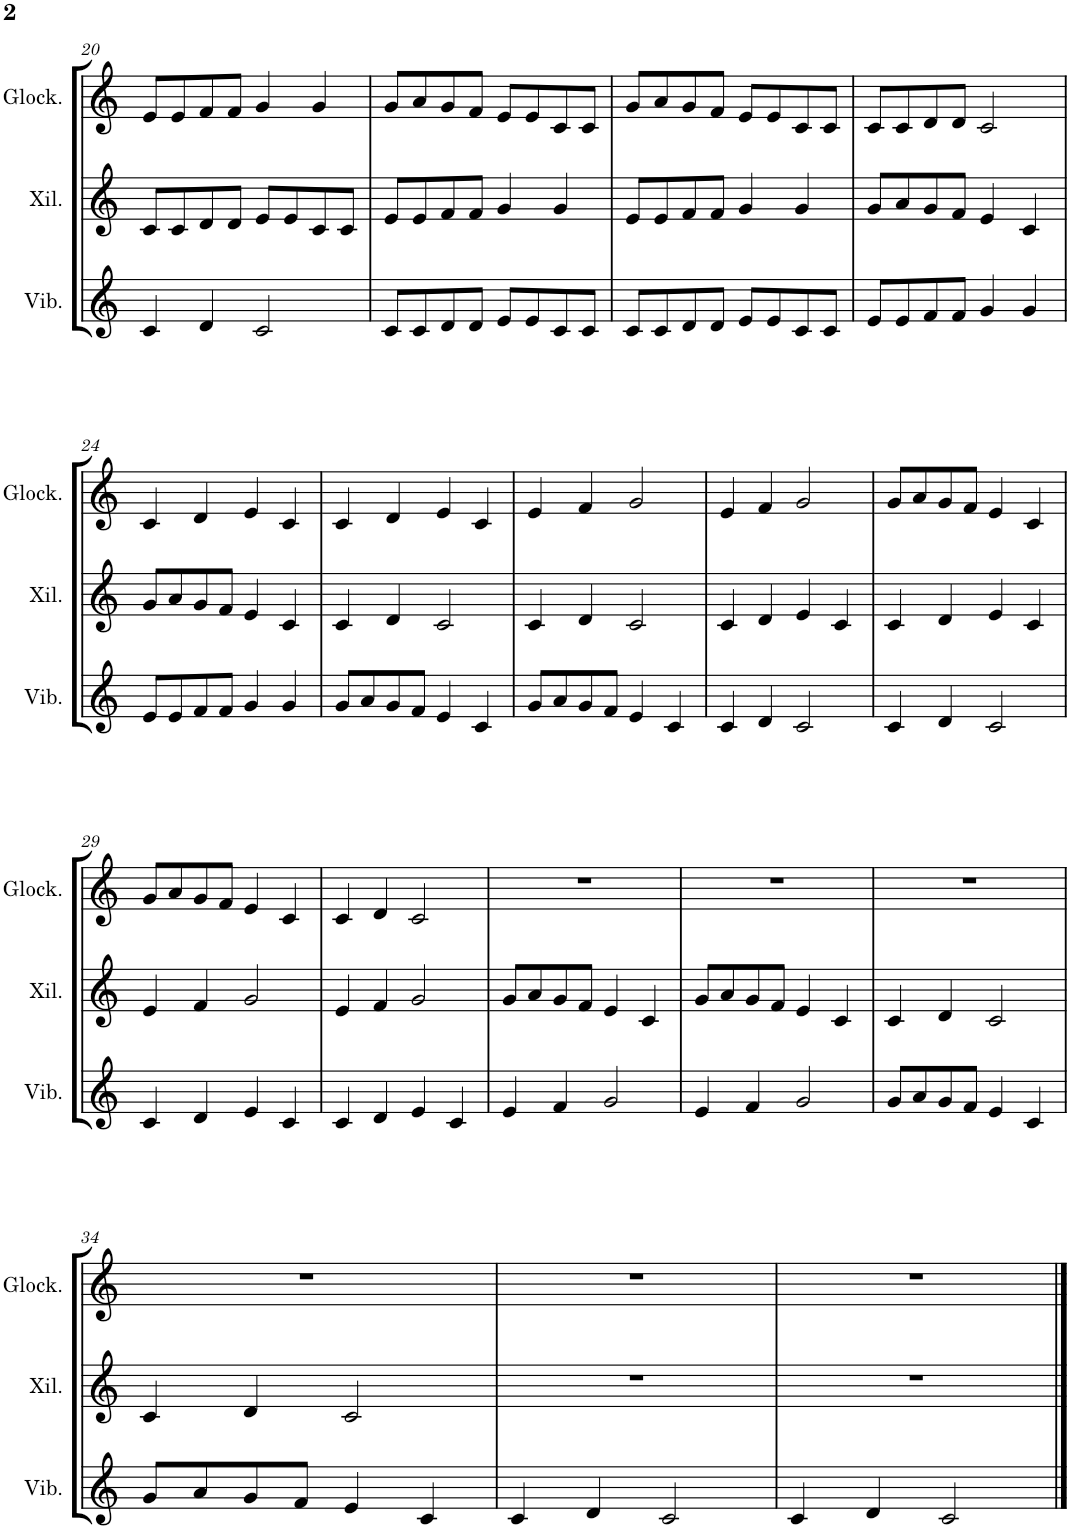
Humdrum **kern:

**kern	**kern	**kern
*part3	*part2	*part1
*staff3	*staff2	*staff1
*I"Vibráfono	*I"Xilófono	*I"Glockenspiel
*I'Vib.	*I'Xil.	*I'Glock.
!!LO:PB:g=z
*clefG2	*clefG2	*clefG2
*	*Trd-7c-12	*Trd-14c-24
*k[]	*k[]	*k[]
*M4/4	*M4/4	*M4/4
=20	=20	=20
4c/	8c/L	8e/L
.	8c/	8e/
4d/	8d/	8f/
.	8d/J	8f/J
2c/	8e/L	4g/
.	8e/	.
.	8c/	4g/
.	8c/J	.
=21	=21	=21
8c/L	8e/L	8g/L
8c/	8e/	8a/
8d/	8f/	8g/
8d/J	8f/J	8f/J
8e/L	4g/	8e/L
8e/	.	8e/
8c/	4g/	8c/
8c/J	.	8c/J
=22	=22	=22
8c/L	8e/L	8g/L
8c/	8e/	8a/
8d/	8f/	8g/
8d/J	8f/J	8f/J
8e/L	4g/	8e/L
8e/	.	8e/
8c/	4g/	8c/
8c/J	.	8c/J
=23	=23	=23
8e/L	8g/L	8c/L
8e/	8a/	8c/
8f/	8g/	8d/
8f/J	8f/J	8d/J
4g/	4e/	2c/
4g/	4c/	.
!!LO:LB:g=z
=24	=24	=24
8e/L	8g/L	4c/
8e/	8a/	.
8f/	8g/	4d/
8f/J	8f/J	.
4g/	4e/	4e/
4g/	4c/	4c/
=25	=25	=25
8g/L	4c/	4c/
8a/	.	.
8g/	4d/	4d/
8f/J	.	.
4e/	2c/	4e/
4c/	.	4c/
=26	=26	=26
8g/L	4c/	4e/
8a/	.	.
8g/	4d/	4f/
8f/J	.	.
4e/	2c/	2g/
4c/	.	.
=27	=27	=27
4c/	4c/	4e/
4d/	4d/	4f/
2c/	4e/	2g/
.	4c/	.
=28	=28	=28
4c/	4c/	8g/L
.	.	8a/
4d/	4d/	8g/
.	.	8f/J
2c/	4e/	4e/
.	4c/	4c/
!!LO:LB:g=z
=29	=29	=29
4c/	4e/	8g/L
.	.	8a/
4d/	4f/	8g/
.	.	8f/J
4e/	2g/	4e/
4c/	.	4c/
=30	=30	=30
4c/	4e/	4c/
4d/	4f/	4d/
4e/	2g/	2c/
4c/	.	.
=31	=31	=31
4e/	8g/L	1r
.	8a/	.
4f/	8g/	.
.	8f/J	.
2g/	4e/	.
.	4c/	.
=32	=32	=32
4e/	8g/L	1r
.	8a/	.
4f/	8g/	.
.	8f/J	.
2g/	4e/	.
.	4c/	.
=33	=33	=33
8g/L	4c/	1r
8a/	.	.
8g/	4d/	.
8f/J	.	.
4e/	2c/	.
4c/	.	.
!!LO:LB:g=z
=34	=34	=34
8g/L	4c/	1r
8a/	.	.
8g/	4d/	.
8f/J	.	.
4e/	2c/	.
4c/	.	.
=35	=35	=35
4c/	1r	1r
4d/	.	.
2c/	.	.
=36	=36	=36
4c/	1r	1r
4d/	.	.
2c/	.	.
==	==	==
*-	*-	*-
